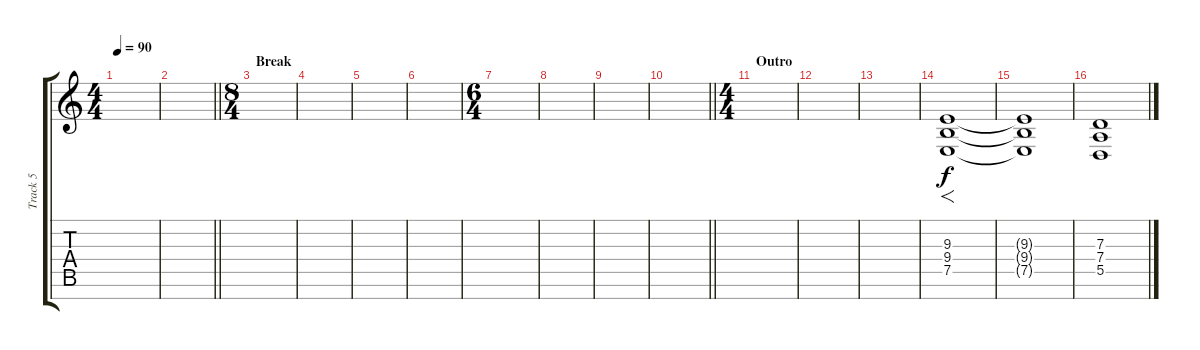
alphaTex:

\track ("Track 5" "Track 5") {instrument stringensemble2}
\staff {score tabs}
\tuning (E4 B3 G3 D3 A2 E2 B1) {hide}
\ts (4 4)
\tempo 90
\clef g2
\ks c
|
\barLineRight lightlight
|
\ts (8 4)
\section ("" "Break")
|
|
|
|
\ts (6 4)
|
|
|
\barLineRight lightlight
|
\ts (4 4)
\section ("" "Outro")
|
|
|
(9.3 9.4 7.5).1{f dy f} |
(9.3{t} 9.4{t} 7.5{t}).1 |
(7.3 7.4 5.5).1
